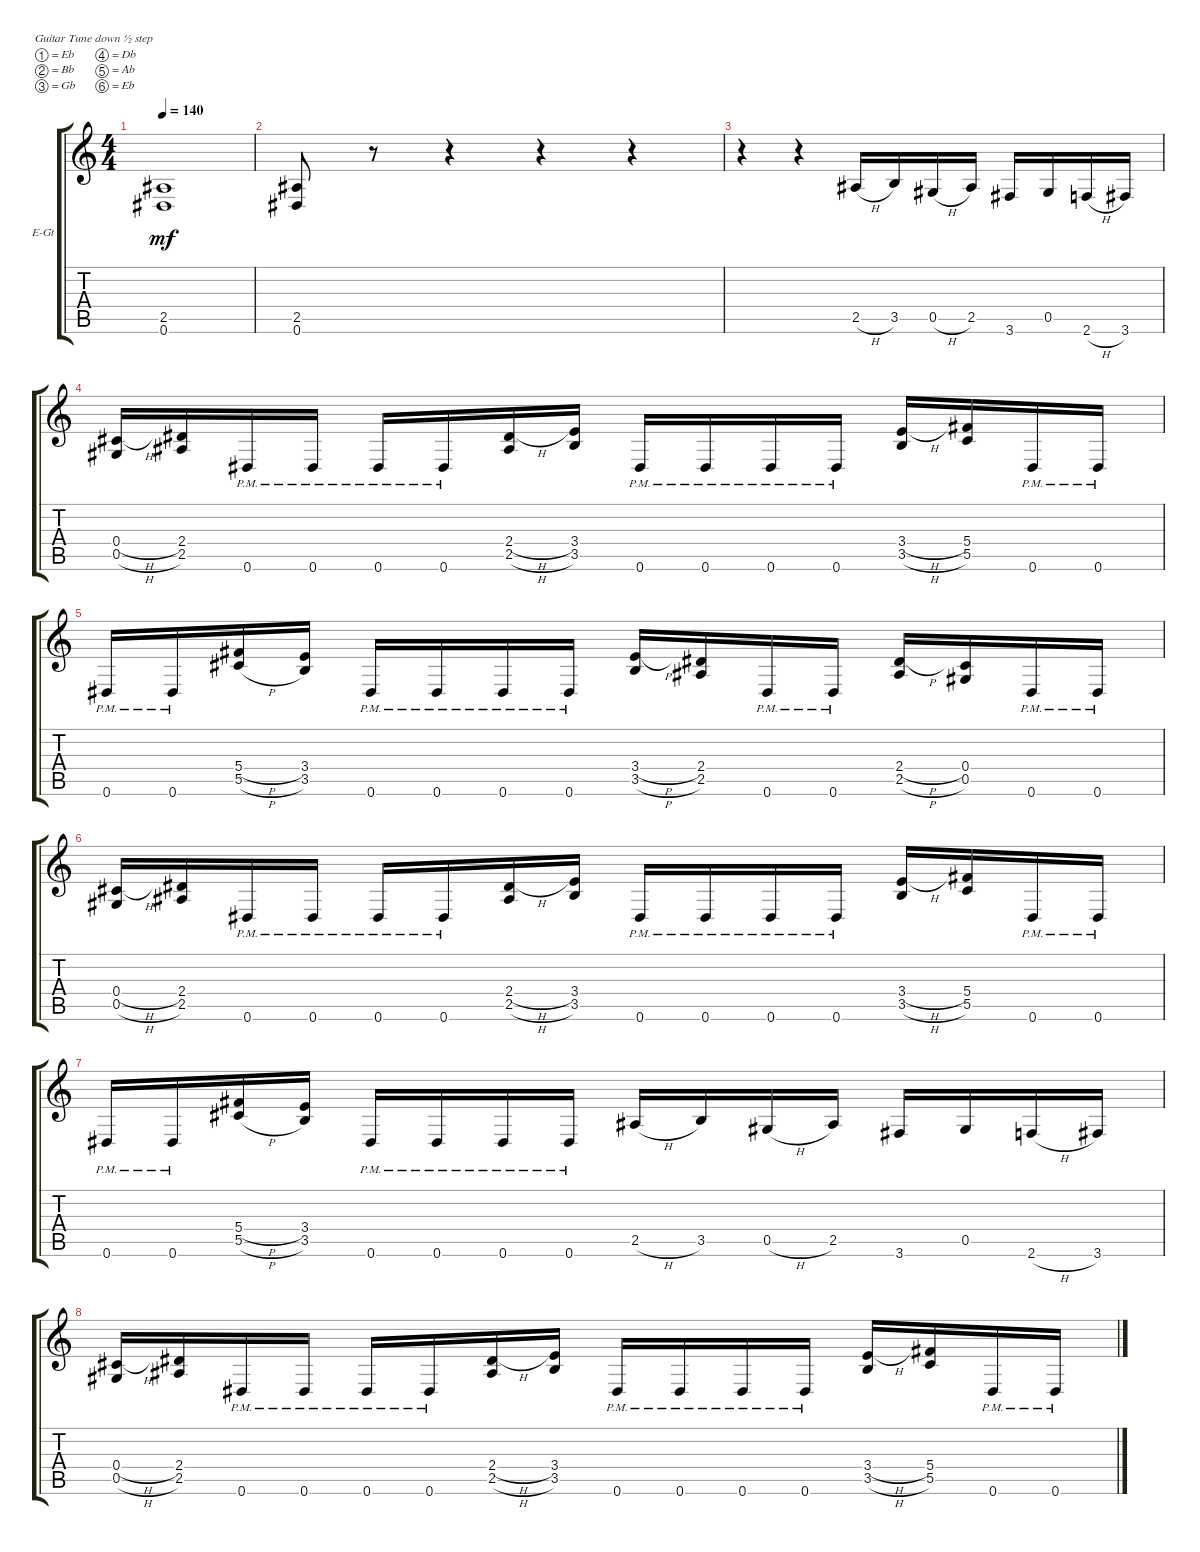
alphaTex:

\bracketExtendMode groupsimilarinstruments
\firstSystemTrackNameOrientation horizontal
\otherSystemsTrackNameOrientation horizontal
\track ("left" "E-Gt") {instrument distortionguitar}
\staff {score tabs}
\tuning (Eb4 Bb3 Gb3 Db3 Ab2 Eb2)
\ts (4 4)
\tempo 140
\clef g2
\ks c
(2.5{t} 0.6{t}).1{dy mf} |
(0.6 2.5).8 r.8 r.4 r.4 r.4 |
r.4 r.4 2.5{h}.16 3.5.16 0.5{h}.16 2.5.16 3.6.16 0.5.16 2.6{h}.16 3.6.16 |
(0.5{h} 0.4{h}).16 (2.5 2.4).16 0.6{pm}.16 0.6{pm}.16 0.6{pm}.16 0.6{pm}.16 (2.5{h} 2.4{h}).16 (3.5 3.4).16 0.6{pm}.16 0.6{pm}.16 0.6{pm}.16 0.6{pm}.16 (3.5{h} 3.4{h}).16 (5.5 5.4).16 0.6{pm}.16 0.6{pm}.16 |
0.6{pm}.16 0.6{pm}.16 (5.4{h} 5.5{h}).16 (3.4 3.5).16 0.6{pm}.16 0.6{pm}.16 0.6{pm}.16 0.6{pm}.16 (3.5{h} 3.4{h}).16 (2.5 2.4).16 0.6{pm}.16 0.6{pm}.16 (2.5{h} 2.4{h}).16 (0.5 0.4).16 0.6{pm}.16 0.6{pm}.16 |
(0.5{h} 0.4{h}).16 (2.5 2.4).16 0.6{pm}.16 0.6{pm}.16 0.6{pm}.16 0.6{pm}.16 (2.5{h} 2.4{h}).16 (3.5 3.4).16 0.6{pm}.16 0.6{pm}.16 0.6{pm}.16 0.6{pm}.16 (3.5{h} 3.4{h}).16 (5.5 5.4).16 0.6{pm}.16 0.6{pm}.16 |
0.6{pm}.16 0.6{pm}.16 (5.4{h} 5.5{h}).16 (3.4 3.5).16 0.6{pm}.16 0.6{pm}.16 0.6{pm}.16 0.6{pm}.16 2.5{h}.16 3.5.16 0.5{h}.16 2.5.16 3.6.16 0.5.16 2.6{h}.16 3.6.16 |
(0.5{h} 0.4{h}).16 (2.5 2.4).16 0.6{pm}.16 0.6{pm}.16 0.6{pm}.16 0.6{pm}.16 (2.5{h} 2.4{h}).16 (3.5 3.4).16 0.6{pm}.16 0.6{pm}.16 0.6{pm}.16 0.6{pm}.16 (3.5{h} 3.4{h}).16 (5.5 5.4).16 0.6{pm}.16 0.6{pm}.16
